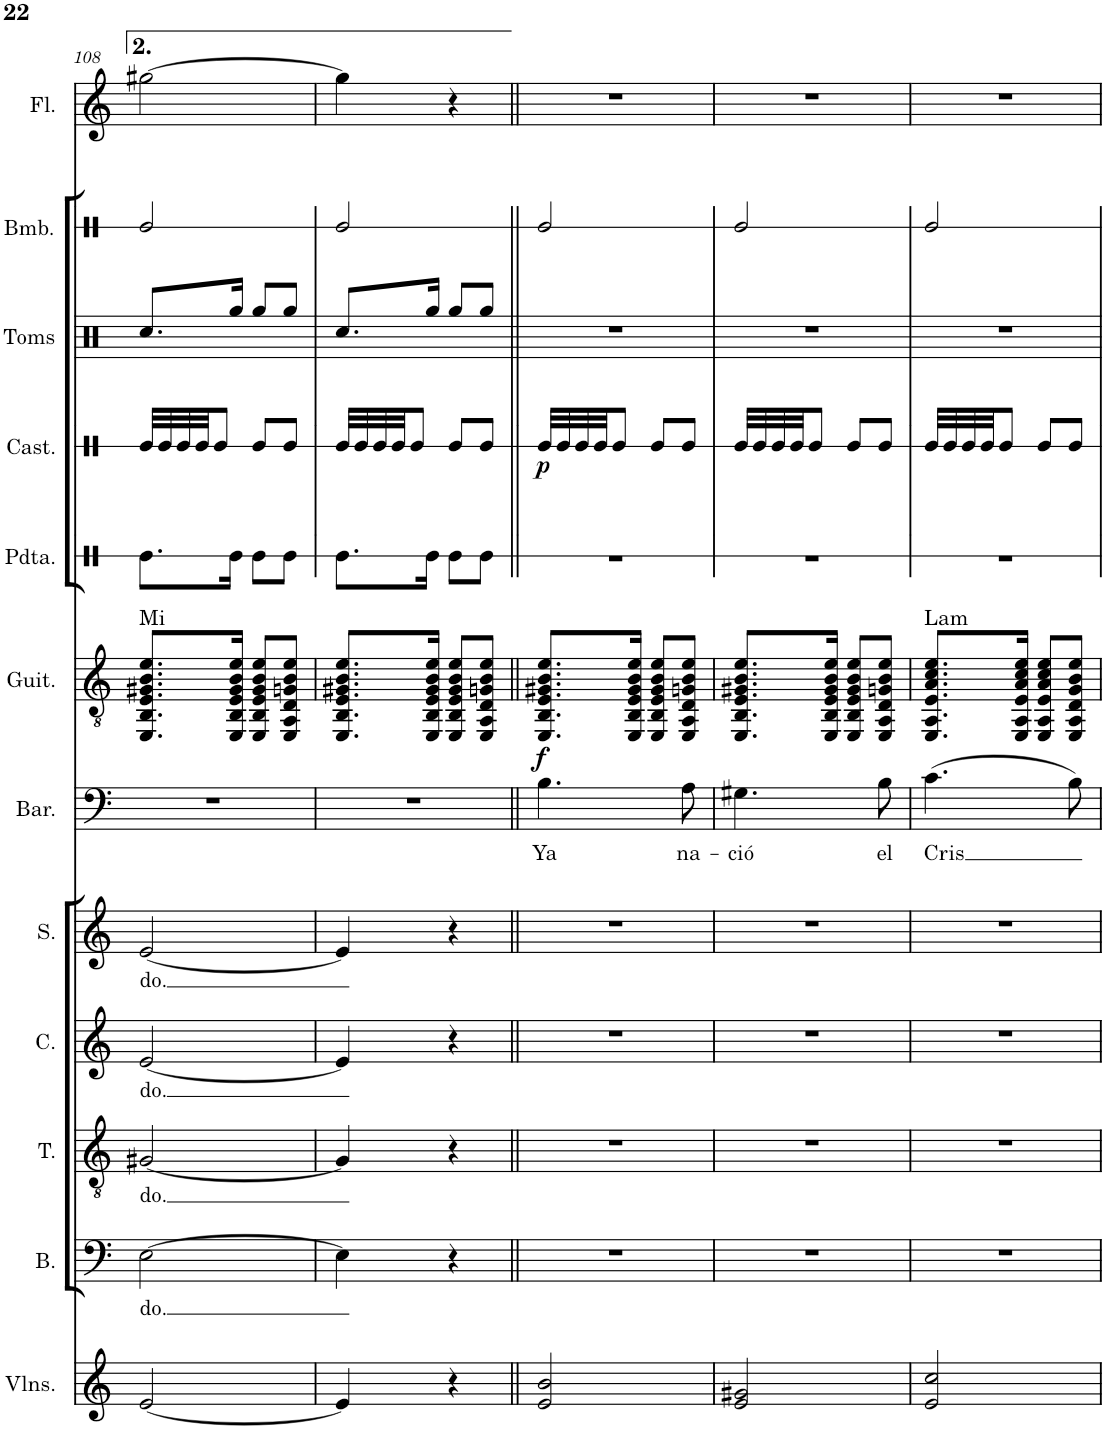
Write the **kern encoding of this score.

**kern	**kern	**text	**kern	**text	**kern	**text	**kern	**text	**kern	**text	**dynam	**kern	**harte	**kern	**kern	**dynam	**kern	**kern	**kern
*part12	*part11	*part11	*part10	*part10	*part9	*part9	*part8	*part8	*part7	*part7	*part7	*part6	*part6	*part5	*part4	*part4	*part3	*part2	*part1
*staff12	*staff11	*staff11	*staff10	*staff10	*staff9	*staff9	*staff8	*staff8	*staff7	*staff7	*staff7	*staff6	*	*staff5	*staff4	*staff4	*staff3	*staff2	*staff1
*I"Violines	*I"Bajo	*	*I"Tenor	*	*I"Contralto	*	*I"Soprano	*	*I"Barítono	*	*	*I"Guitarra	*	*I"Pandereta	*I"Castañuelas	*	*I"Toms	*I"Bombo	*I"Flauta
*I'Vlns.	*I'B.	*	*I'T.	*	*I'C.	*	*I'S.	*	*I'Bar.	*	*	*I'Guit.	*	*I'Pdta.	*I'Cast.	*	*I'Toms	*I'Bmb.	*I'Fl.
!!LO:PB:g=z
*clefG2	*clefF4	*	*clefGv2	*	*clefG2	*	*clefG2	*	*clefF4	*	*	*clefGv2	*	*clefX	*clefX	*	*clefX	*clefX	*clefG2
*k[]	*k[]	*	*k[]	*	*k[]	*	*k[]	*	*k[]	*	*	*k[]	*	*k[]	*k[]	*	*k[]	*k[]	*k[]
*M2/4	*M2/4	*	*M2/4	*	*M2/4	*	*M2/4	*	*M2/4	*	*	*M2/4	*	*M2/4	*M2/4	*	*M2/4	*M2/4	*M2/4
=108	=108	=108	=108	=108	=108	=108	=108	=108	=108	=108	=108	=108	=108	=108	=108	=108	=108	=108	=108
!	!	!LO:LY:b	!	!LO:LY:b	!	!LO:LY:b	!	!LO:LY:b	!	!	!	!	!LO:H:kt=Mi	!	!	!	!	!	!
[2e/	[2E\	do.	[2G#X/	do.	[2e/	do.	[2e/	do.	2r	.	.	8.EE/ 8.BB/ 8.E/ 8.G#X/ 8.B/ 8.e/L	N	8.Re\L	32Re/LLL	.	8.Rcc/L	2Re/	[2gg#X\
.	.	.	.	.	.	.	.	.	.	.	.	.	.	.	32Re/	.	.	.	.
.	.	.	.	.	.	.	.	.	.	.	.	.	.	.	32Re/	.	.	.	.
.	.	.	.	.	.	.	.	.	.	.	.	.	.	.	32Re/JJ	.	.	.	.
.	.	.	.	.	.	.	.	.	.	.	.	.	.	.	8Re/J	.	.	.	.
.	.	.	.	.	.	.	.	.	.	.	.	16EE/ 16BB/ 16E/ 16G#/ 16B/ 16e/Jk	.	16Re\Jk	.	.	16Rgg/Jk	.	.
.	.	.	.	.	.	.	.	.	.	.	.	8EE/ 8BB/ 8E/ 8G#/ 8B/ 8e/L	.	8Re\L	8Re/L	.	8Rgg/L	.	.
.	.	.	.	.	.	.	.	.	.	.	.	8EE/ 8AA/ 8D/ 8Gn/ 8B/ 8e/J	.	8Re\J	8Re/J	.	8Rgg/J	.	.
=109	=109	=109	=109	=109	=109	=109	=109	=109	=109	=109	=109	=109	=109	=109	=109	=109	=109	=109	=109
4e/]	4E\]	.	4G#/]	.	4e/]	.	4e/]	.	2r	.	.	8.EE/ 8.BB/ 8.E/ 8.G#X/ 8.B/ 8.e/L	.	8.Re\L	32Re/LLL	.	8.Rcc/L	2Re/	4gg#\]
.	.	.	.	.	.	.	.	.	.	.	.	.	.	.	32Re/	.	.	.	.
.	.	.	.	.	.	.	.	.	.	.	.	.	.	.	32Re/	.	.	.	.
.	.	.	.	.	.	.	.	.	.	.	.	.	.	.	32Re/JJ	.	.	.	.
.	.	.	.	.	.	.	.	.	.	.	.	.	.	.	8Re/J	.	.	.	.
.	.	.	.	.	.	.	.	.	.	.	.	16EE/ 16BB/ 16E/ 16G#/ 16B/ 16e/Jk	.	16Re\Jk	.	.	16Rgg/Jk	.	.
4r	4r	.	4r	.	4r	.	4r	.	.	.	.	8EE/ 8BB/ 8E/ 8G#/ 8B/ 8e/L	.	8Re\L	8Re/L	.	8Rgg/L	.	4r
.	.	.	.	.	.	.	.	.	.	.	.	8EE/ 8AA/ 8D/ 8Gn/ 8B/ 8e/J	.	8Re\J	8Re/J	.	8Rgg/J	.	.
=110||	=110||	=110||	=110||	=110||	=110||	=110||	=110||	=110||	=110||	=110||	=110||	=110||	=110||	=110||	=110||	=110||	=110||	=110||	=110||
!	!	!	!	!	!	!	!	!	!	!LO:LY:b	!LO:DY:a	!	!	!	!	!LO:DY:b	!	!	!
2e/ 2b/	2r	.	2r	.	2r	.	2r	.	4.B\	Ya	f	8.EE/ 8.BB/ 8.E/ 8.G#X/ 8.B/ 8.e/L	.	2r	32Re/LLL	p	2r	2Re/	2r
.	.	.	.	.	.	.	.	.	.	.	.	.	.	.	32Re/	.	.	.	.
.	.	.	.	.	.	.	.	.	.	.	.	.	.	.	32Re/	.	.	.	.
.	.	.	.	.	.	.	.	.	.	.	.	.	.	.	32Re/JJ	.	.	.	.
.	.	.	.	.	.	.	.	.	.	.	.	.	.	.	8Re/J	.	.	.	.
.	.	.	.	.	.	.	.	.	.	.	.	16EE/ 16BB/ 16E/ 16G#/ 16B/ 16e/Jk	.	.	.	.	.	.	.
.	.	.	.	.	.	.	.	.	.	.	.	8EE/ 8BB/ 8E/ 8G#/ 8B/ 8e/L	.	.	8Re/L	.	.	.	.
!	!	!	!	!	!	!	!	!	!	!LO:LY:b	!	!	!	!	!	!	!	!	!
.	.	.	.	.	.	.	.	.	8A\	na-	.	8EE/ 8AA/ 8D/ 8Gn/ 8B/ 8e/J	.	.	8Re/J	.	.	.	.
=111	=111	=111	=111	=111	=111	=111	=111	=111	=111	=111	=111	=111	=111	=111	=111	=111	=111	=111	=111
!	!	!	!	!	!	!	!	!	!	!LO:LY:b	!	!	!	!	!	!	!	!	!
2e/ 2g#X/	2r	.	2r	.	2r	.	2r	.	4.G#X\	-ció	.	8.EE/ 8.BB/ 8.E/ 8.G#X/ 8.B/ 8.e/L	.	2r	32Re/LLL	.	2r	2Re/	2r
.	.	.	.	.	.	.	.	.	.	.	.	.	.	.	32Re/	.	.	.	.
.	.	.	.	.	.	.	.	.	.	.	.	.	.	.	32Re/	.	.	.	.
.	.	.	.	.	.	.	.	.	.	.	.	.	.	.	32Re/JJ	.	.	.	.
.	.	.	.	.	.	.	.	.	.	.	.	.	.	.	8Re/J	.	.	.	.
.	.	.	.	.	.	.	.	.	.	.	.	16EE/ 16BB/ 16E/ 16G#/ 16B/ 16e/Jk	.	.	.	.	.	.	.
.	.	.	.	.	.	.	.	.	.	.	.	8EE/ 8BB/ 8E/ 8G#/ 8B/ 8e/L	.	.	8Re/L	.	.	.	.
!	!	!	!	!	!	!	!	!	!	!LO:LY:b	!	!	!	!	!	!	!	!	!
.	.	.	.	.	.	.	.	.	8B\	el	.	8EE/ 8AA/ 8D/ 8Gn/ 8B/ 8e/J	.	.	8Re/J	.	.	.	.
=112	=112	=112	=112	=112	=112	=112	=112	=112	=112	=112	=112	=112	=112	=112	=112	=112	=112	=112	=112
!	!	!	!	!	!	!	!	!	!	!LO:LY:b	!	!	!LO:H:kt=Lam	!	!	!	!	!	!
2e/ 2cc/	2r	.	2r	.	2r	.	2r	.	(4.c\	Cris	.	8.EE/ 8.AA/ 8.E/ 8.A/ 8.c/ 8.e/L	N	2r	32Re/LLL	.	2r	2Re/	2r
.	.	.	.	.	.	.	.	.	.	.	.	.	.	.	32Re/	.	.	.	.
.	.	.	.	.	.	.	.	.	.	.	.	.	.	.	32Re/	.	.	.	.
.	.	.	.	.	.	.	.	.	.	.	.	.	.	.	32Re/JJ	.	.	.	.
.	.	.	.	.	.	.	.	.	.	.	.	.	.	.	8Re/J	.	.	.	.
.	.	.	.	.	.	.	.	.	.	.	.	16EE/ 16AA/ 16E/ 16A/ 16c/ 16e/Jk	.	.	.	.	.	.	.
.	.	.	.	.	.	.	.	.	.	.	.	8EE/ 8AA/ 8E/ 8A/ 8c/ 8e/L	.	.	8Re/L	.	.	.	.
.	.	.	.	.	.	.	.	.	8B\)	.	.	8EE/ 8AA/ 8D/ 8G/ 8B/ 8e/J	.	.	8Re/J	.	.	.	.
=	=	=	=	=	=	=	=	=	=	=	=	=	=	=	=	=	=	=	=
*-	*-	*-	*-	*-	*-	*-	*-	*-	*-	*-	*-	*-	*-	*-	*-	*-	*-	*-	*-
